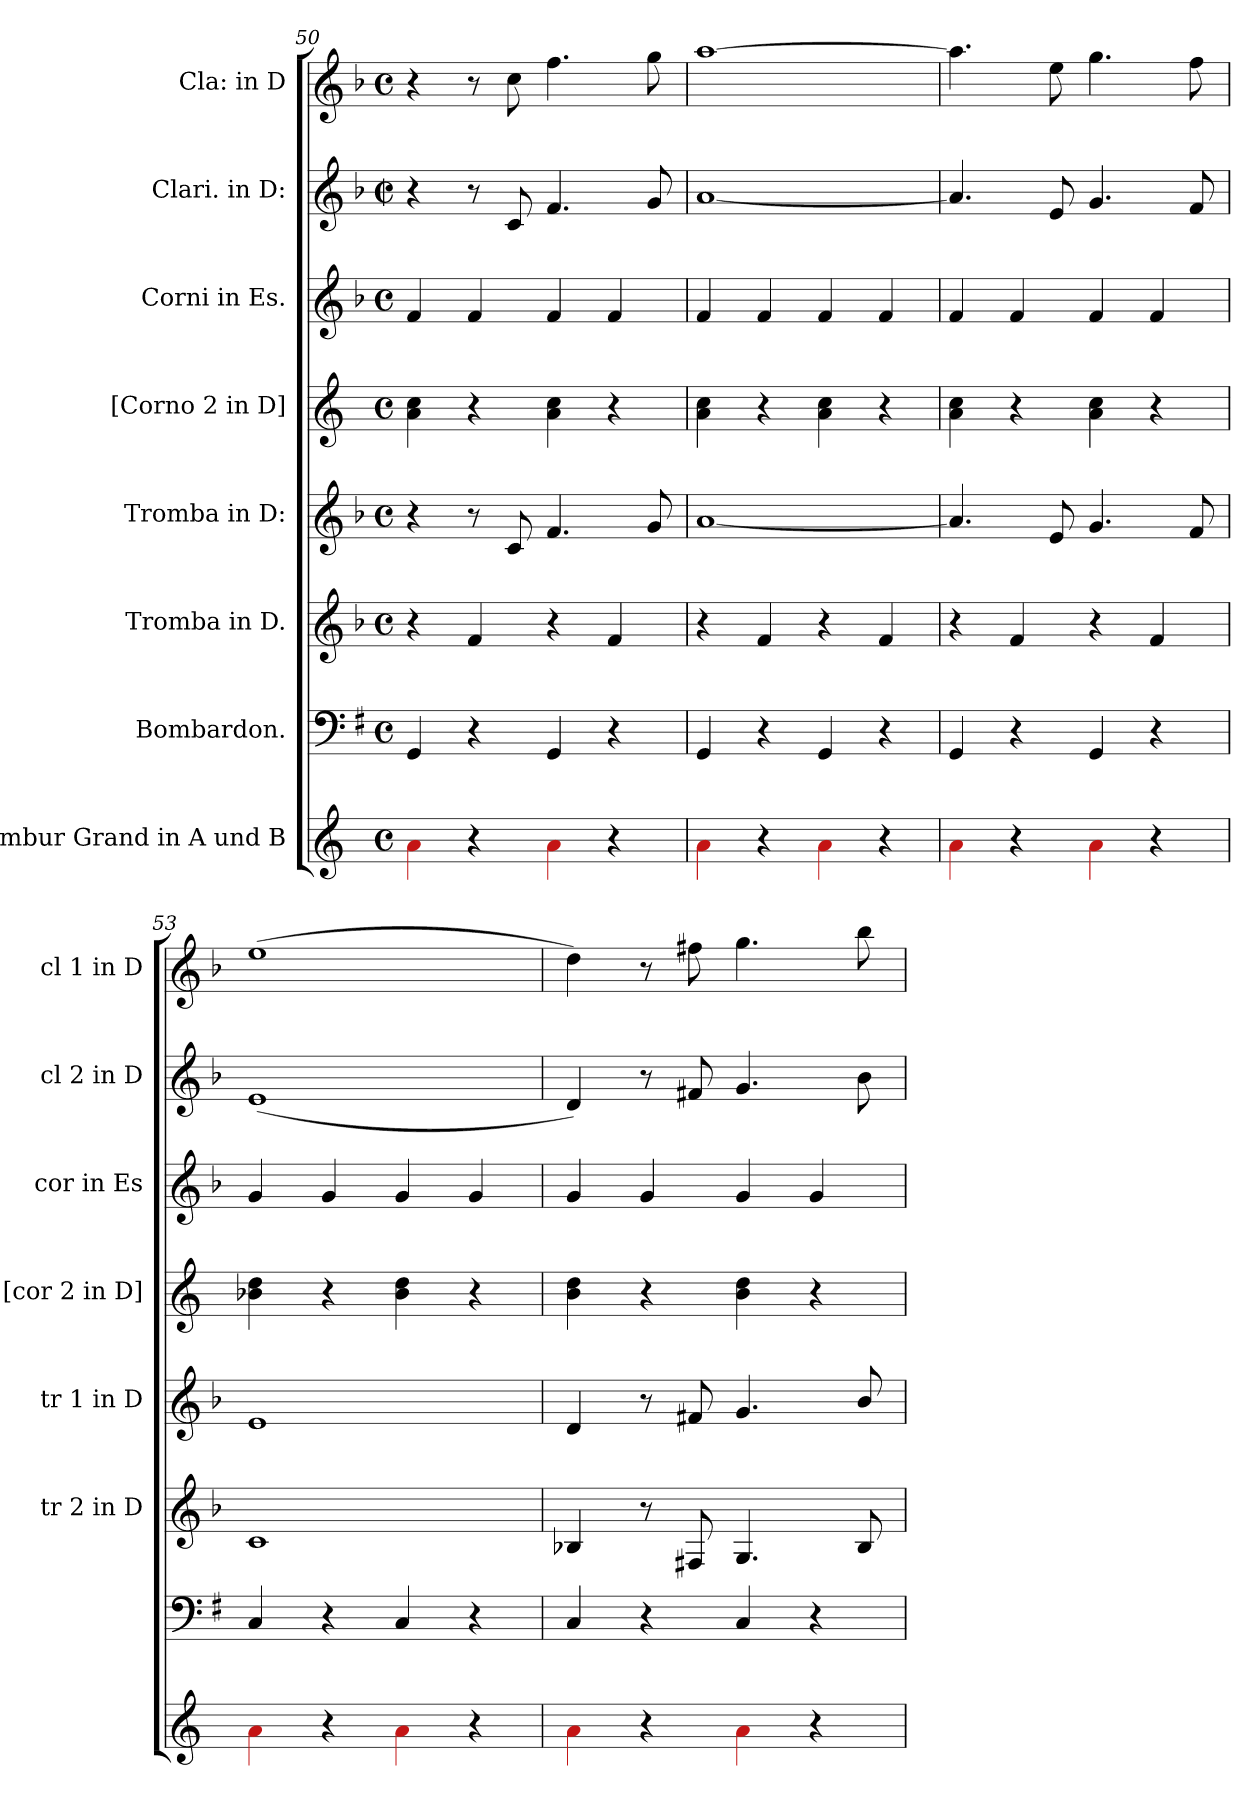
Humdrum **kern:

**kern	**kern	**kern	**kern	**kern	**kern	**kern	**kern
*part8	*part7	*part6	*part5	*part4	*part3	*part2	*part1
*staff8	*staff7	*staff6	*staff5	*staff4	*staff3	*staff2	*staff1
*I"Tambur Grand in A und B	*I"Bombardon.	*I"Tromba in D.	*I"Tromba in D:	*I"[Corno 2 in D]	*I"Corni in Es.	*I"Clari. in D:	*I"Cla: in D
*	*	*I'tr 2 in D	*I'tr 1 in D	*I'[cor 2 in D]	*I'cor in Es	*I'cl 2 in D	*I'cl 1 in D
*clefG2	*clefF4	*clefG2	*clefG2	*clefG2	*clefG2	*clefG2	*clefG2
*	*	*ITrd-1c-2	*ITrd-1c-2	*ITrd6c10	*ITrd6c10	*ITrd-1c-2	*ITrd-1c-2
*k[]	*k[f#]	*k[f#]	*k[f#]	*k[f#c#]	*k[f#]	*k[f#]	*k[f#]
*M4/4	*M4/4	*M4/4	*M4/4	*M4/4	*M4/4	*M4/4	*M4/4
*met(c)	*met(c)	*met(c)	*met(c)	*met(c)	*met(c)	*met(c|)	*met(c)
=50	=50	=50	=50	=50	=50	=50	=50
4Ra\	4GG/	4r	4r	4B\ 4d\	4G/	4r	4r
4r	4r	4g/	8r	4r	4G/	8r	8r
.	.	.	8d/	.	.	8d/	8dd\
4Ra\	4GG/	4r	4.g/	4B\ 4d\	4G/	4.g/	4.gg\
4r	4r	4g/	.	4r	4G/	.	.
.	.	.	8a/	.	.	8a/	8aa\
=51	=51	=51	=51	=51	=51	=51	=51
4Ra\	4GG/	4r	[1b	4B\ 4d\	4G/	[1b	[1bb
4r	4r	4g/	.	4r	4G/	.	.
4Ra\	4GG/	4r	.	4B\ 4d\	4G/	.	.
4r	4r	4g/	.	4r	4G/	.	.
=52	=52	=52	=52	=52	=52	=52	=52
4Ra\	4GG/	4r	4.b/]	4B\ 4d\	4G/	4.b/]	4.bb\]
4r	4r	4g/	.	4r	4G/	.	.
.	.	.	8f#/	.	.	8f#/	8ff#\
4Ra\	4GG/	4r	4.a/	4B\ 4d\	4G/	4.a/	4.aa\
4r	4r	4g/	.	4r	4G/	.	.
.	.	.	8g/	.	.	8g/	8gg\
=53	=53	=53	=53	=53	=53	=53	=53
4Ra\	4C/	1d	1f#	4cn\ 4e\	4A/	(1f#	(1ff#
4r	4r	.	.	4r	4A/	.	.
4Ra\	4C/	.	.	4c\ 4e\	4A/	.	.
4r	4r	.	.	4r	4A/	.	.
=54	=54	=54	=54	=54	=54	=54	=54
4Ra\	4C/	4cn/	4e/	4c#\ 4e\	4A/	4e/)	4ee\)
4r	4r	8r	8r	4r	4A/	8r	8r
.	.	8G#X/	8g#X/	.	.	8g#X/	8gg#X\
4Ra\	4C/	4.A/	4.a/	4c#\ 4e\	4A/	4.a/	4.aa\
4r	4r	.	.	4r	4A/	.	.
.	.	8c/	8cc/	.	.	8cc\	8ccc\
=	=	=	=	=	=	=	=
*-	*-	*-	*-	*-	*-	*-	*-
